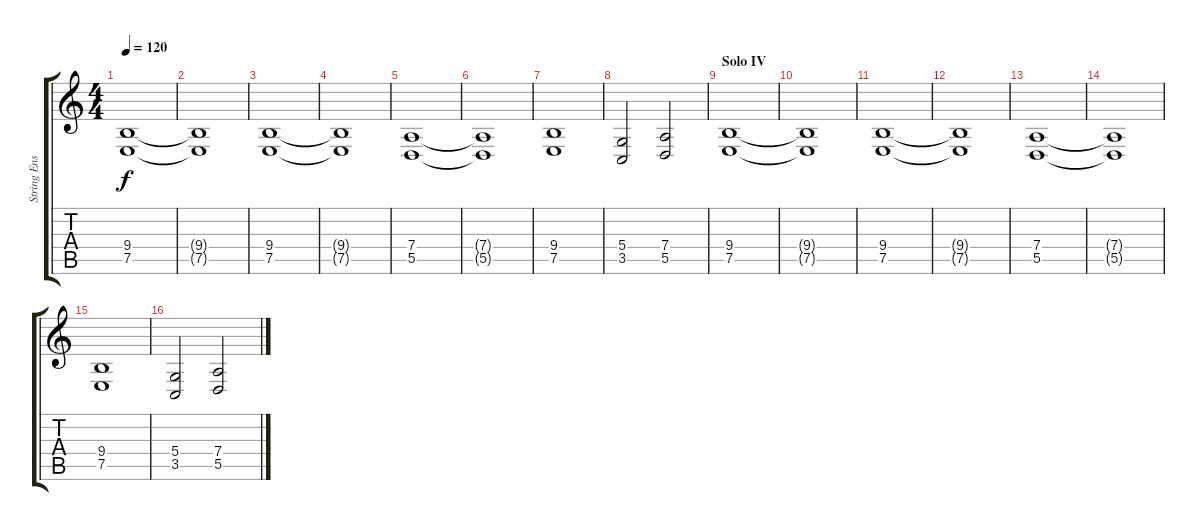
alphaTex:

\track ("String Ensemble 1" "String Ens") {instrument stringensemble1}
\staff {score tabs}
\tuning (E4 B3 G3 D3 A2 E2) {hide}
\ts (4 4)
\tempo 120
\clef g2
\ks c
(9.4 7.5).1{dy f} |
(9.4{t} 7.5{t}).1 |
(9.4 7.5).1 |
(9.4{t} 7.5{t}).1 |
(7.4 5.5).1 |
(7.4{t} 5.5{t}).1 |
(9.4 7.5).1 |
(5.4 3.5).2 (7.4 5.5).2 |
\section ("" "Solo IV")
(9.4 7.5).1 |
(9.4{t} 7.5{t}).1 |
(9.4 7.5).1 |
(9.4{t} 7.5{t}).1 |
(7.4 5.5).1 |
(7.4{t} 5.5{t}).1 |
(9.4 7.5).1 |
(5.4 3.5).2 (7.4 5.5).2
